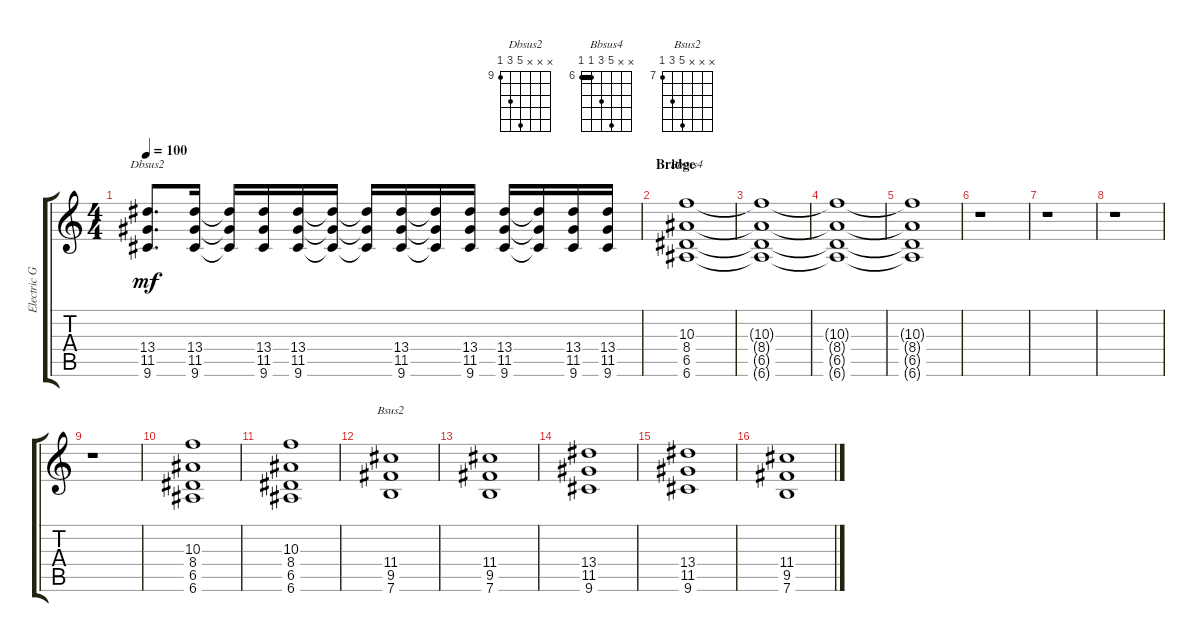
\track ("Electric Guitar" "Electric G") {instrument distortionguitar}
\staff {score tabs}
\tuning (E4 B3 G3 D3 A2 E2) {hide}
\chord ("Dbsus2" x x x 13 11 9) {firstfret 9}
\chord ("Bbsus4" x x 10 8 6 6) {firstfret 6 barre 6}
\chord ("Bsus2" x x x 11 9 7) {firstfret 7}
\ts (4 4)
\tempo 100
\clef g2
\ks c
(13.4 11.5 9.6).8{d ch "Dbsus2" dy mf} (13.4 11.5 9.6).16 (13.4{t} 11.5{t} 9.6{t}).16 (13.4 11.5 9.6).16 (13.4 11.5 9.6).16 (13.4{t} 11.5{t} 9.6{t}).16 (13.4{t} 11.5{t} 9.6{t}).16 (13.4 11.5 9.6).16 (13.4{t} 11.5{t} 9.6{t}).16 (13.4 11.5 9.6).16 (13.4 11.5 9.6).16 (13.4{t} 11.5{t} 9.6{t}).16 (13.4 11.5 9.6).16 (13.4 11.5 9.6).16 |
\section ("" "Bridge")
(10.3 8.4 6.5 6.6).1{ch "Bbsus4"} |
(10.3{t} 8.4{t} 6.5{t} 6.6{t}).1 |
(10.3{t} 8.4{t} 6.5{t} 6.6{t}).1 |
(10.3{t} 8.4{t} 6.5{t} 6.6{t}).1 |
r.1 |
r.1 |
r.1 |
r.1 |
(10.3 8.4 6.5 6.6).1 |
(10.3 8.4 6.5 6.6).1 |
(11.4 9.5 7.6).1{ch "Bsus2"} |
(11.4 9.5 7.6).1 |
(13.4 11.5 9.6).1 |
(13.4 11.5 9.6).1 |
(11.4 9.5 7.6).1
